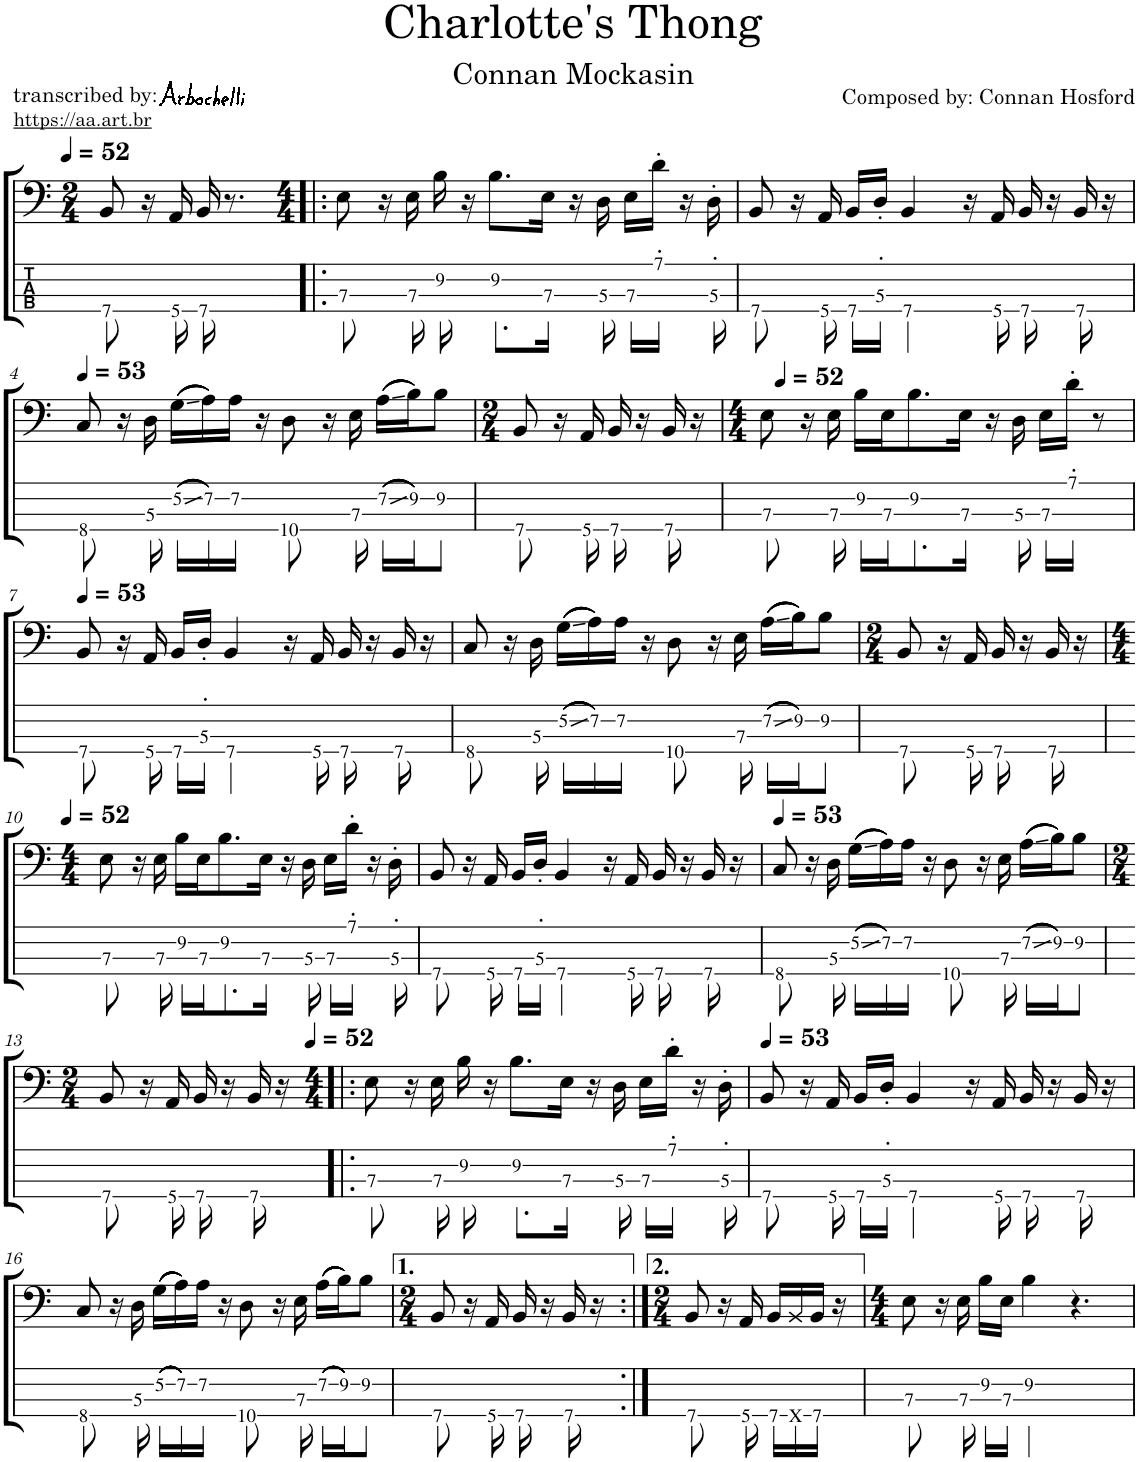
**kern	**kern
*part1	*part1
*staff2	*staff1
*I"Bass Guitar	*
*I'B. Guit.	*
*stria4	*
*	*clefF4
*Trd7c12	*Trd7c12
*k[]	*k[]
*M2/4	*M2/4
*MM52	*MM52
=1	=1
8BB\	8BB/
16r	16r
16AA\	16AA/
16BB\	16BB/
8.r	8.r
=2!|:	=2!|:
*M4/4	*M4/4
8E\	8E\
16r	16r
16E\	16E\
16B\	16B\
16r	16r
8.B\L	8.B\L
16E\Jk	16E\Jk
16r	16r
16D\	16D\
16E\LL	16E\LL
16d'\JJ	16d'\JJ
16r	16r
16D'\	16D'\
=3	=3
8BB\	8BB/
16r	16r
16AA\	16AA/
16BB\LL	16BB/LL
16D'\JJ	16D'/JJ
4BB\	4BB/
16r	16r
16AA\	16AA/
16BB\	16BB/
16r	16r
16BB\	16BB/
16r	16r
!!LO:LB:g=z
=4	=4
*	*MM53
8C\	8C/
16r	16r
16D\	16D\
16G\LL	((((16G\LL
16A\	16A\))))
16A\JJ	16A\JJ
16r	16r
8D\	8D\
16r	16r
16E\	16E\
16A\LL	((((16A\LL
16B\J	16B\J))))
8B\J	8B\J
=5	=5
*M2/4	*M2/4
8BB\	8BB/
16r	16r
16AA\	16AA/
16BB\	16BB/
16r	16r
16BB\	16BB/
16r	16r
=6	=6
*M4/4	*M4/4
*	*MM52
8E\	8E\
16r	16r
16E\	16E\
16B\LL	16B\LL
16E\J	16E\J
8.B\	8.B\
16E\Jk	16E\Jk
16r	16r
16D\	16D\
16E\LL	16E\LL
16d'\JJ	16d'\JJ
8r	8r
!!LO:LB:g=z
=7	=7
*	*MM53
8BB\	8BB/
16r	16r
16AA\	16AA/
16BB\LL	16BB/LL
16D'\JJ	16D'/JJ
4BB\	4BB/
16r	16r
16AA\	16AA/
16BB\	16BB/
16r	16r
16BB\	16BB/
16r	16r
=8	=8
8C\	8C/
16r	16r
16D\	16D\
16G\LL	((((16G\LL
16A\	16A\))))
16A\JJ	16A\JJ
16r	16r
8D\	8D\
16r	16r
16E\	16E\
16A\LL	((((16A\LL
16B\J	16B\J))))
8B\J	8B\J
=9	=9
*M2/4	*M2/4
8BB\	8BB/
16r	16r
16AA\	16AA/
16BB\	16BB/
16r	16r
16BB\	16BB/
16r	16r
!!LO:LB:g=z
=10	=10
*M4/4	*M4/4
*	*MM52
8E\	8E\
16r	16r
16E\	16E\
16B\LL	16B\LL
16E\J	16E\J
8.B\	8.B\
16E\Jk	16E\Jk
16r	16r
16D\	16D\
16E\LL	16E\LL
16d'\JJ	16d'\JJ
16r	16r
16D'\	16D'\
=11	=11
8BB\	8BB/
16r	16r
16AA\	16AA/
16BB\LL	16BB/LL
16D'\JJ	16D'/JJ
4BB\	4BB/
16r	16r
16AA\	16AA/
16BB\	16BB/
16r	16r
16BB\	16BB/
16r	16r
=12	=12
*	*MM53
8C\	8C/
16r	16r
16D\	16D\
16G\LL	((((16G\LL
16A\	16A\))))
16A\JJ	16A\JJ
16r	16r
8D\	8D\
16r	16r
16E\	16E\
16A\LL	((((16A\LL
16B\J	16B\J))))
8B\J	8B\J
!!LO:LB:g=z
=13	=13
*M2/4	*M2/4
8BB\	8BB/
16r	16r
16AA\	16AA/
16BB\	16BB/
16r	16r
16BB\	16BB/
16r	16r
=14!|:	=14!|:
*M4/4	*M4/4
*	*MM52
8E\	8E\
16r	16r
16E\	16E\
16B\	16B\
16r	16r
8.B\L	8.B\L
16E\Jk	16E\Jk
16r	16r
16D\	16D\
16E\LL	16E\LL
16d'\JJ	16d'\JJ
16r	16r
16D'\	16D'\
=15	=15
*	*MM53
8BB\	8BB/
16r	16r
16AA\	16AA/
16BB\LL	16BB/LL
16D'\JJ	16D'/JJ
4BB\	4BB/
16r	16r
16AA\	16AA/
16BB\	16BB/
16r	16r
16BB\	16BB/
16r	16r
!!LO:LB:g=z
=16	=16
8C\	8C/
16r	16r
16D\	16D\
16G\LL	((((((((16G\LL
16A\	16A\))))))))
16A\JJ	16A\JJ
16r	16r
8D\	8D\
16r	16r
16E\	16E\
16A\LL	((((((((16A\LL
16B\J	16B\J))))))))
8B\J	8B\J
=17	=17
*M2/4	*M2/4
8BB\	8BB/
16r	16r
16AA\	16AA/
16BB\	16BB/
16r	16r
16BB\	16BB/
16r	16r
=18:|!	=18:|!
*M2/4	*M2/4
8BB\	8BB/
16r	16r
16AA\	16AA/
16BB\LL	16BB/LL
16BB'\	16BB'/
16BB\JJ	16BB/JJ
16r	16r
=19	=19
*M4/4	*M4/4
8E\	8E\
16r	16r
16E\	16E\
16B\LL	16B\LL
16E\JJ	16E\JJ
4B\	4B\
4.r	4.r
=	=
*-	*-
